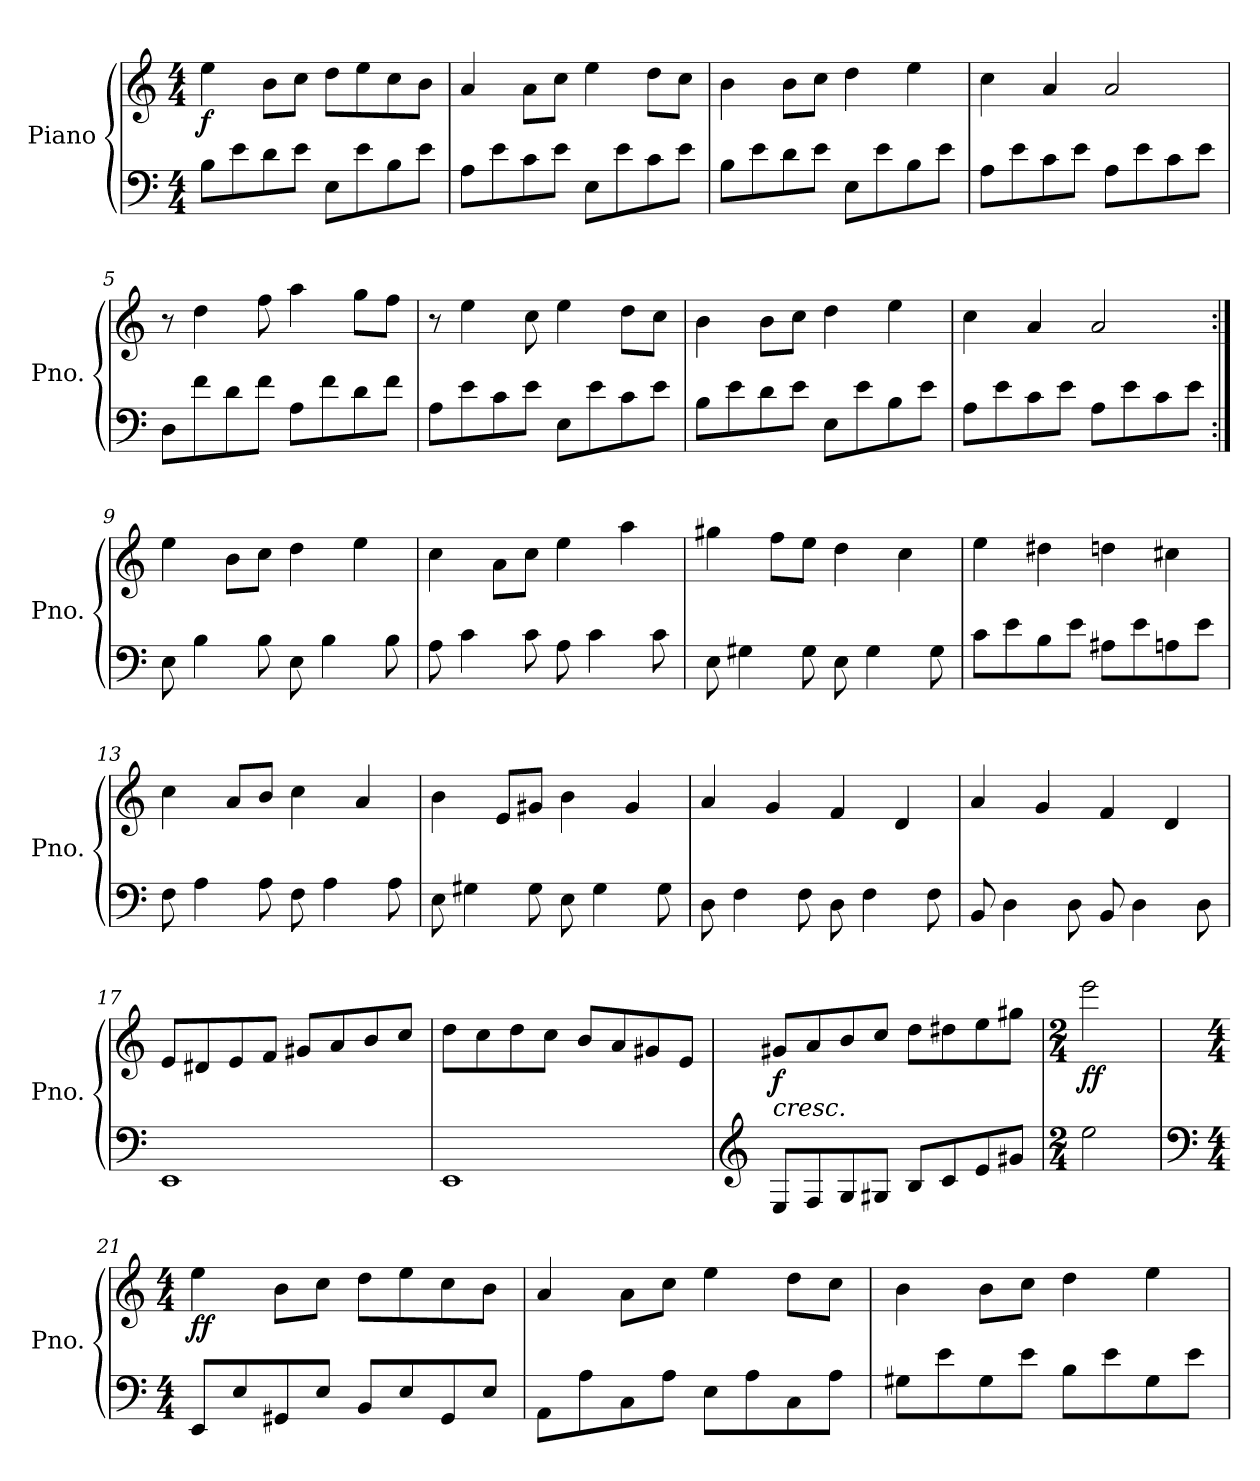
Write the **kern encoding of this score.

**kern	**kern	**dynam
*part1	*part1	*part1
*staff2	*staff1	*staff1/2
*I"Piano	*	*
*I'Pno.	*	*
*clefF4	*clefG2	*
*k[]	*k[]	*
*M4/4	*M4/4	*
*MM170	*MM170	*
=1	=1	=1
!	!	!LO:DY:b
8B\L	4ee\	f
8e\	.	.
8d\	8b\L	.
8e\J	8cc\J	.
8E\L	8dd\L	.
8e\	8ee\	.
8B\	8cc\	.
8e\J	8b\J	.
=2	=2	=2
8A\L	4a/	.
8e\	.	.
8c\	8a\L	.
8e\J	8cc\J	.
8E\L	4ee\	.
8e\	.	.
8c\	8dd\L	.
8e\J	8cc\J	.
=3	=3	=3
8B\L	4b\	.
8e\	.	.
8d\	8b\L	.
8e\J	8cc\J	.
8E\L	4dd\	.
8e\	.	.
8B\	4ee\	.
8e\J	.	.
=4	=4	=4
8A\L	4cc\	.
8e\	.	.
8c\	4a/	.
8e\J	.	.
8A\L	2a/	.
8e\	.	.
8c\	.	.
8e\J	.	.
!!LO:LB:g=z
=5	=5	=5
8D\L	8r	.
8f\	4dd\	.
8d\	.	.
8f\J	8ff\	.
8A\L	4aa\	.
8f\	.	.
8d\	8gg\L	.
8f\J	8ff\J	.
=6	=6	=6
8A\L	8r	.
8e\	4ee\	.
8c\	.	.
8e\J	8cc\	.
8E\L	4ee\	.
8e\	.	.
8c\	8dd\L	.
8e\J	8cc\J	.
=7	=7	=7
8B\L	4b\	.
8e\	.	.
8d\	8b\L	.
8e\J	8cc\J	.
8E\L	4dd\	.
8e\	.	.
8B\	4ee\	.
8e\J	.	.
=8	=8	=8
8A\L	4cc\	.
8e\	.	.
8c\	4a/	.
8e\J	.	.
8A\L	2a/	.
8e\	.	.
8c\	.	.
8e\J	.	.
=9:|!	=9:|!	=9:|!
8E\	4ee\	.
4B\	.	.
.	8b\L	.
8B\	8cc\J	.
8E\	4dd\	.
4B\	.	.
.	4ee\	.
8B\	.	.
!!LO:LB:g=z
=10	=10	=10
8A\	4cc\	.
4c\	.	.
.	8a\L	.
8c\	8cc\J	.
8A\	4ee\	.
4c\	.	.
.	4aa\	.
8c\	.	.
=11	=11	=11
8E\	4gg#X\	.
4G#X\	.	.
.	8ff\L	.
8G#\	8ee\J	.
8E\	4dd\	.
4G#\	.	.
.	4cc\	.
8G#\	.	.
=12	=12	=12
8c\L	4ee\	.
8e\	.	.
8B\	4dd#X\	.
8e\J	.	.
8A#X\L	4ddn\	.
8e\	.	.
8An\	4cc#X\	.
8e\J	.	.
=13	=13	=13
8F\	4cc\	.
4A\	.	.
.	8a/L	.
8A\	8b/J	.
8F\	4cc\	.
4A\	.	.
.	4a/	.
8A\	.	.
=14	=14	=14
8E\	4b\	.
4G#X\	.	.
.	8e/L	.
8G#\	8g#X/J	.
8E\	4b\	.
4G#\	.	.
.	4g#/	.
8G#\	.	.
=15	=15	=15
8D\	4a/	.
4F\	.	.
.	4g/	.
8F\	.	.
8D\	4f/	.
4F\	.	.
.	4d/	.
8F\	.	.
!!LO:LB:g=z
=16	=16	=16
8BB/	4a/	.
4D\	.	.
.	4g/	.
8D\	.	.
8BB/	4f/	.
4D\	.	.
.	4d/	.
8D\	.	.
=17	=17	=17
1EE	8e/L	.
.	8d#X/	.
.	8e/	.
.	8f/J	.
.	8g#X/L	.
.	8a/	.
.	8b/	.
.	8cc/J	.
=18	=18	=18
1EE	8dd\L	.
.	8cc\	.
.	8dd\	.
.	8cc\J	.
.	8b/L	.
.	8a/	.
.	8g#X/	.
.	8e/J	.
=19	=19	=19
*clefG2	*	*
!	!	!LO:HP:b
!	!	!LO:DY:n=1:b
8E/L	8g#X/L	< f
8F/	8a/	.
8G/	8b/	.
8G#X/J	8cc/J	.
8B/L	8dd\L	.
8c/	8dd#X\	.
8e/	8ee\	.
8g#X/J	8gg#X\J	.
=20	=20	=20
*M2/4	*M2/4	*
!	!	!LO:DY:b
2ee\	2eee\	ff
.	.	[
!!LO:LB:g=z
=21	=21	=21
*clefF4	*	*
*M4/4	*M4/4	*
!	!	!LO:DY:b
8EE/L	4ee\	ff
8E/	.	.
8GG#X/	8b\L	.
8E/J	8cc\J	.
8BB/L	8dd\L	.
8E/	8ee\	.
8GG#/	8cc\	.
8E/J	8b\J	.
=22	=22	=22
8AA\L	4a/	.
8A\	.	.
8C\	8a\L	.
8A\J	8cc\J	.
8E\L	4ee\	.
8A\	.	.
8C\	8dd\L	.
8A\J	8cc\J	.
=23	=23	=23
8G#X\L	4b\	.
8e\	.	.
8G#\	8b\L	.
8e\J	8cc\J	.
8B\L	4dd\	.
8e\	.	.
8G#\	4ee\	.
8e\J	.	.
=	=	=
*-	*-	*-
